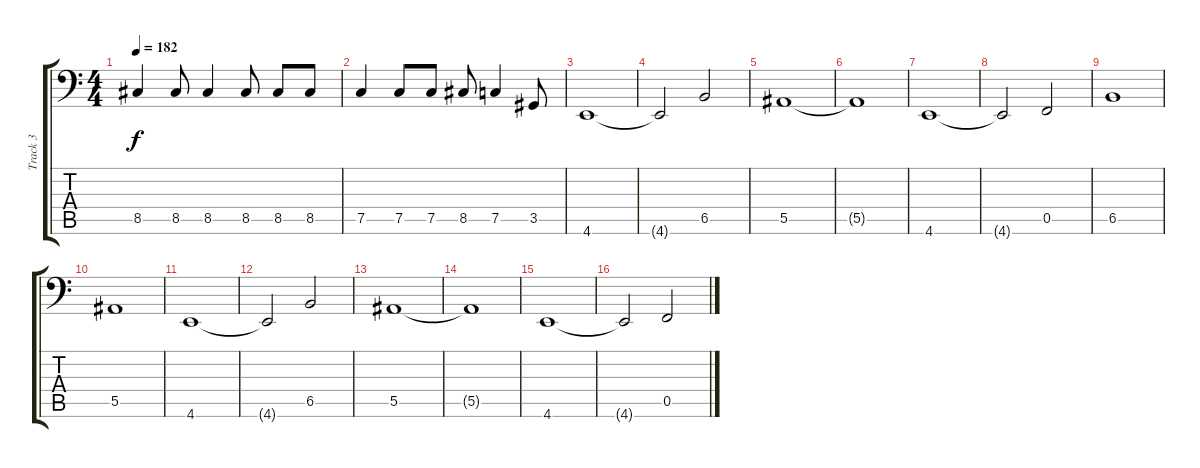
\track ("Track 3" "Track 3") {instrument slapbass2}
\staff {score tabs}
\tuning (C3 G2 Eb2 Bb1 F1 C1) {hide}
\ts (4 4)
\tempo 182
\clef f4
\ks c
8.5.4{dy f} 8.5.8 8.5.4 8.5.8 8.5.8 8.5.8 |
7.5.4 7.5.8 7.5.8 8.5.8 7.5.4 3.5.8 |
4.6.1 |
4.6{t}.2 6.5.2 |
5.5.1 |
5.5{t}.1 |
4.6.1 |
4.6{t}.2 0.5.2 |
6.5.1 |
5.5.1 |
4.6.1 |
4.6{t}.2 6.5.2 |
5.5.1 |
5.5{t}.1 |
4.6.1 |
4.6{t}.2 0.5.2
